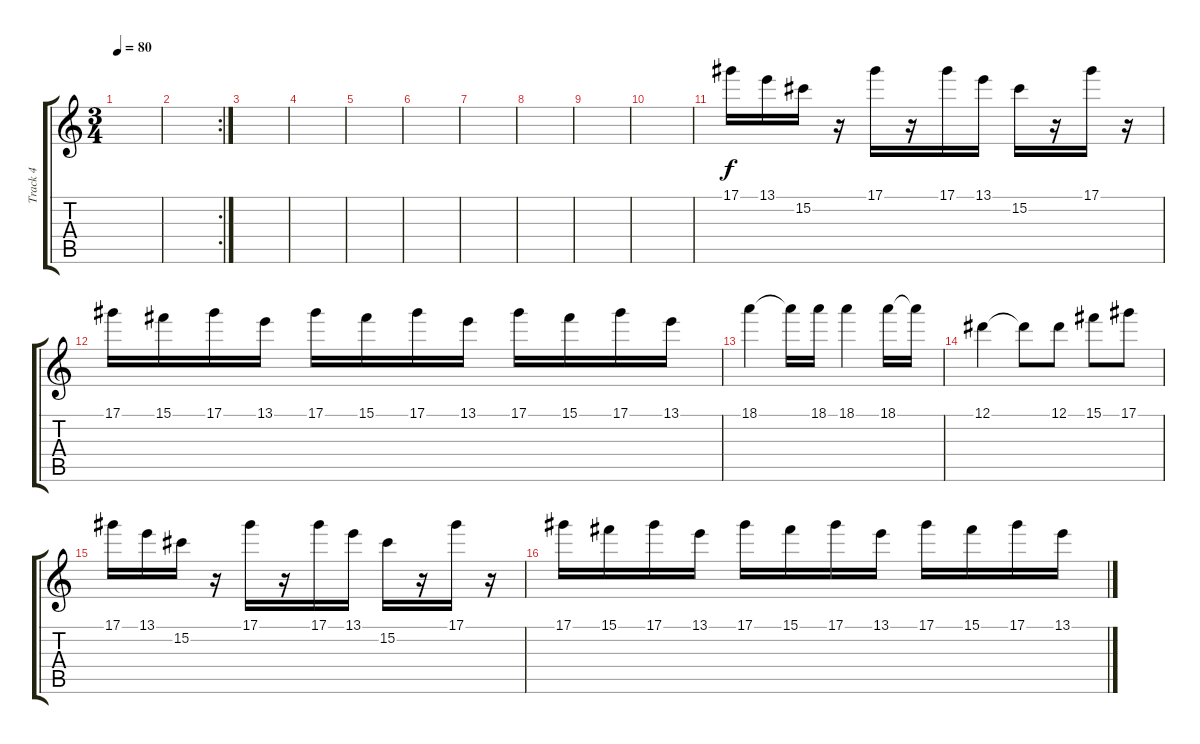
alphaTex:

\track ("Track 4" "Track 4") {instrument distortionguitar}
\staff {score tabs}
\tuning (Eb4 Bb3 Gb3 Db3 Ab2 Db2) {hide}
\ts (3 4)
\tempo 80
\clef g2
\ks c
|
\rc 2
|
|
|
|
|
|
|
|
|
17.1.16 13.1.16 15.2.16 r.16 17.1.16 r.16 17.1.16 13.1.16 15.2.16 r.16 17.1.16 r.16 |
17.1.16 15.1.16 17.1.16 13.1.16 17.1.16 15.1.16 17.1.16 13.1.16 17.1.16 15.1.16 17.1.16 13.1.16 |
18.1.4 18.1{t}.16 18.1.16 18.1.4 18.1.16 18.1{t}.16 |
12.1.4 12.1{t}.8 12.1.8 15.1.8 17.1.8 |
17.1.16 13.1.16 15.2.16 r.16 17.1.16 r.16 17.1.16 13.1.16 15.2.16 r.16 17.1.16 r.16 |
17.1.16 15.1.16 17.1.16 13.1.16 17.1.16 15.1.16 17.1.16 13.1.16 17.1.16 15.1.16 17.1.16 13.1.16
